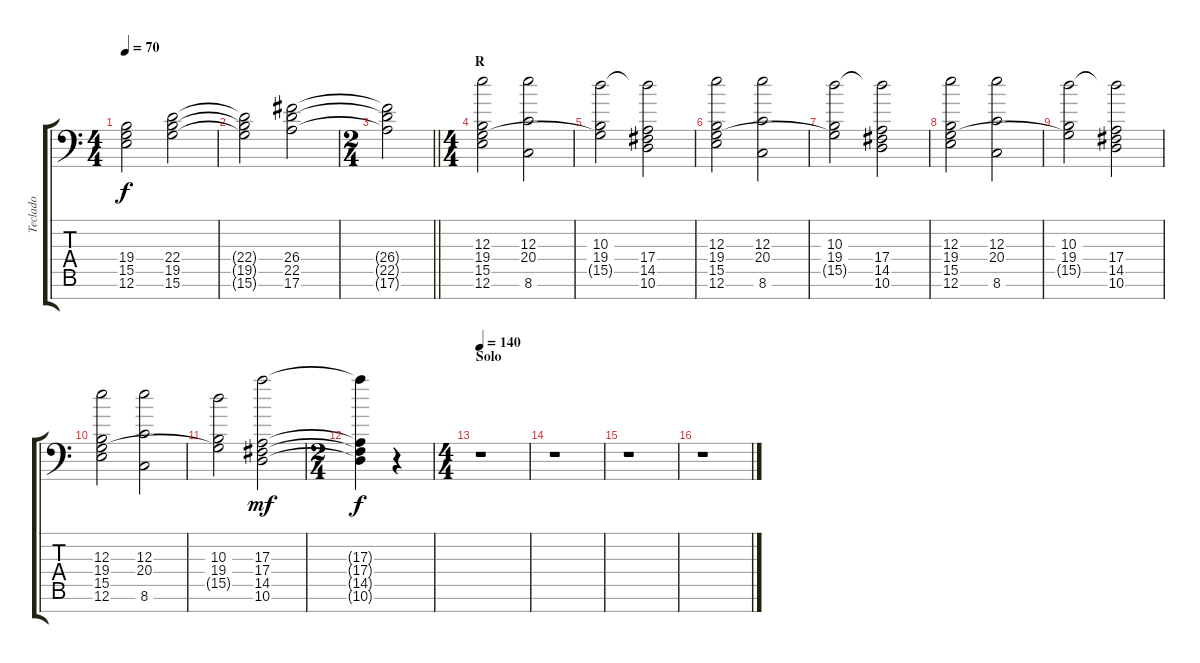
\track ("Teclado" "Teclado") {instrument tremolostrings}
\staff {score tabs}
\tuning (E4 E4 E4 E2 E2 E2 E1) {hide}
\ts (4 4)
\tempo 70
\clef f4
\ks c
(19.4{t} 15.5{t} 12.6{t}).2{dy f} (22.4 19.5 15.6).2 |
(22.4{t} 19.5{t} 15.6{t}).2 (26.4 22.5 17.6).2 |
\ts (2 4)
\barLineRight lightlight
(26.4{t} 22.5{t} 17.6{t}).2 |
\ts (4 4)
\section ("" "R")
(12.3 19.4 15.5 12.6).2 (12.3 20.4 8.6).2 |
(10.3 19.4 15.5{t}).2 (10.3{t} 17.4 14.5 10.6).2 |
(12.3 19.4 15.5 12.6).2 (12.3 20.4 8.6).2 |
(10.3 19.4 15.5{t}).2 (10.3{t} 17.4 14.5 10.6).2 |
(12.3 19.4 15.5 12.6).2 (12.3 20.4 8.6).2 |
(10.3 19.4 15.5{t}).2 (10.3{t} 17.4 14.5 10.6).2 |
(12.3 19.4 15.5 12.6).2 (12.3 20.4 8.6).2 |
(10.3 19.4 15.5{t}).2 (17.3 17.4 14.5 10.6).2{dy mf} |
\ts (2 4)
(17.3{t} 17.4{t} 14.5{t} 10.6{t}).4{dy f} r.4 |
\ts (4 4)
\section ("" "Solo")
\tempo 140
r.1 |
r.1 |
r.1 |
r.1
